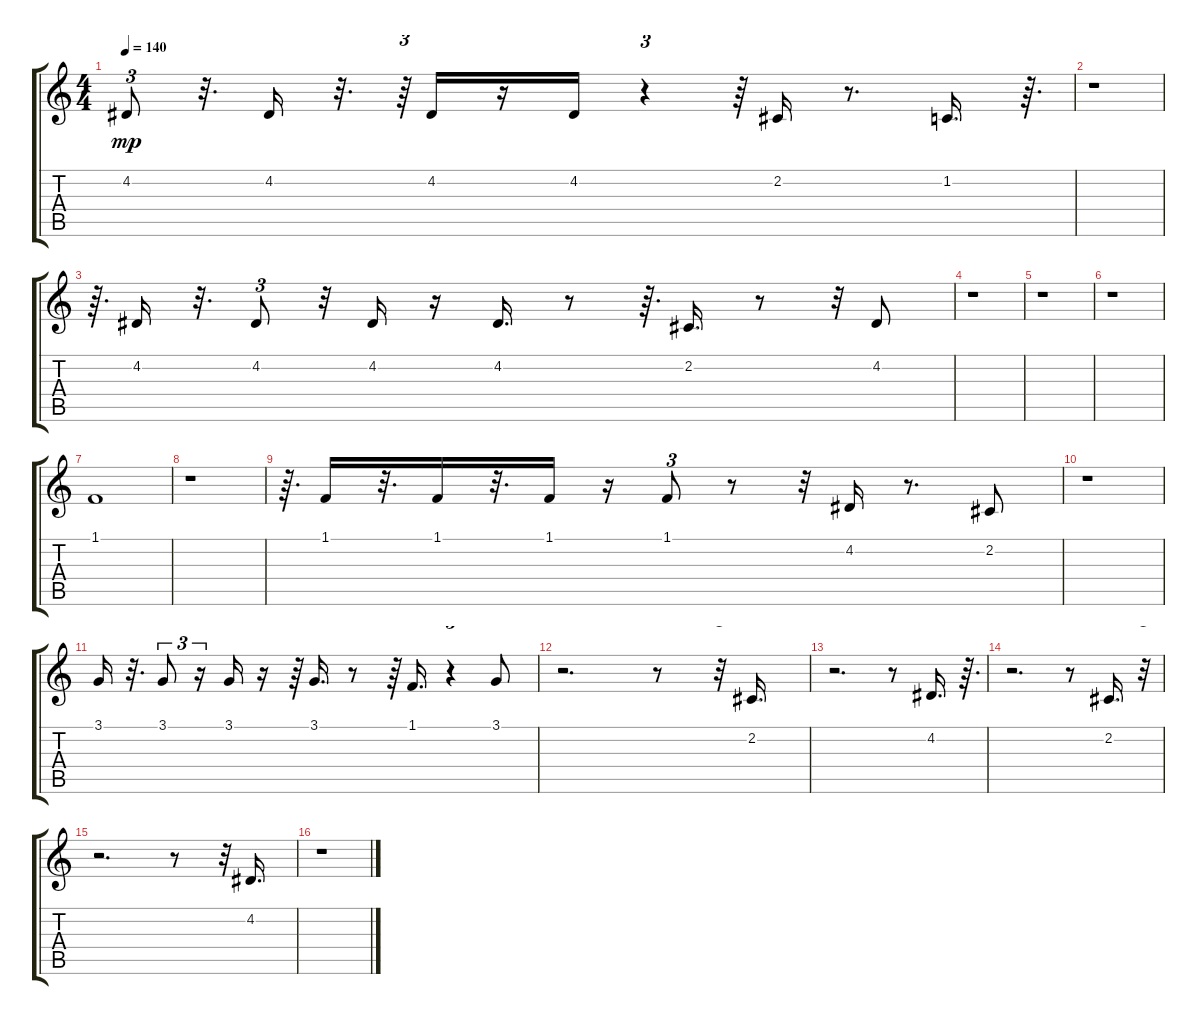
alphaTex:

\track "" {instrument tenorsax}
\staff {score tabs}
\tuning (E4 B3 G3 D3 A2 E2) {hide}
\ts (4 4)
\tempo 140
\clef g2
\ks c
4.2.8{tu (3 2) dy mp} r.32{d} 4.2.16 r.32{d} r.64{tu (3 2)} 4.2.16 r.16 4.2.16 r.4{tu (3 2)} r.64 2.2.16 r.8{d} 1.2.16{d} r.64{d} |
r.1 |
r.64{d} 4.2.16 r.32{d} 4.2.8{tu (3 2)} r.32 4.2.16 r.16 4.2.16{d} r.8 r.64{d} 2.2.16{d} r.8 r.32{tu (3 2)} 4.2.8 |
r.1 |
r.1 |
r.1 |
1.1.1 |
r.1 |
r.64{d} 1.1.16 r.32{d} 1.1.16 r.32{d} 1.1.16 r.16 1.1.8{tu (3 2)} r.8 r.32 4.2.16 r.8{d} 2.2.8 |
r.1 |
3.1.16 r.32{d} 3.1.8{tu (3 2)} r.16{tu (3 2)} 3.1.16 r.16 r.64 3.1.16{d} r.8 r.64 1.1.16{d} r.4{tu (3 2)} 3.1.8 |
r.2{d} r.8 r.32{tu (3 2)} 2.2.16{d} |
r.2{d} r.8 4.2.16{d} r.64{d} |
r.2{d} r.8 2.2.16{d} r.32{tu (3 2)} |
r.2{d} r.8 r.32{tu (3 2)} 4.2.16{d} |
r.1
